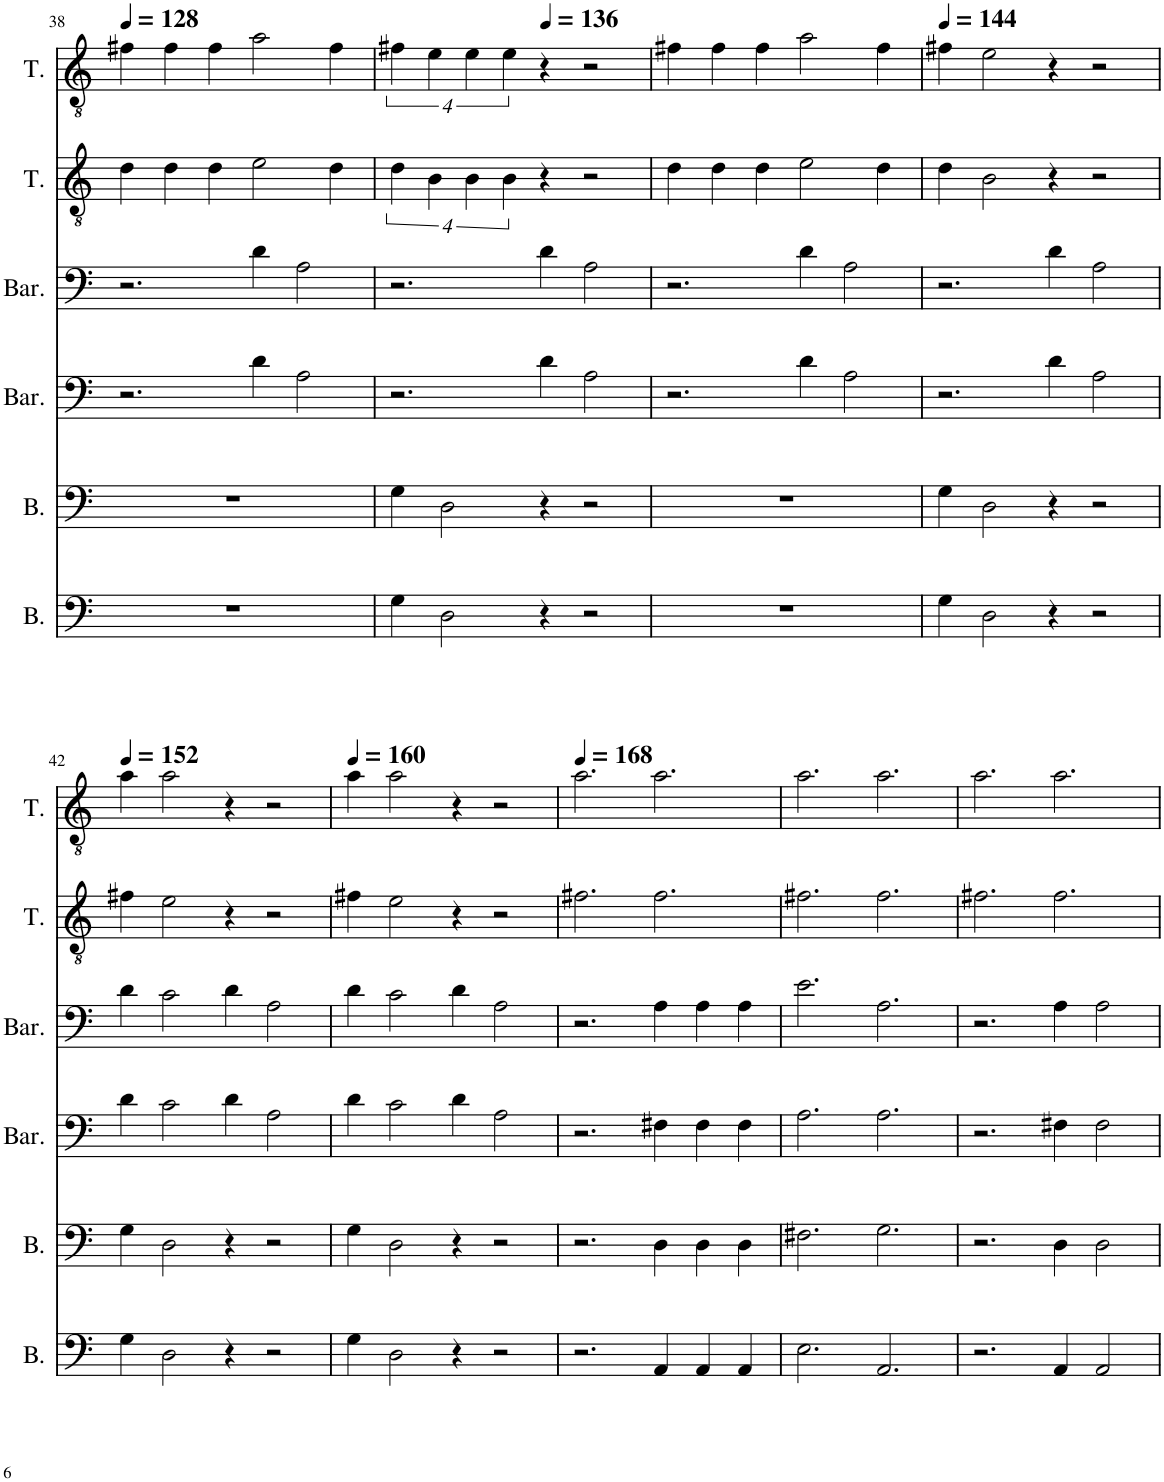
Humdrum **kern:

**kern	**kern	**kern	**kern	**kern	**kern
*part6	*part5	*part4	*part3	*part2	*part1
*staff6	*staff5	*staff4	*staff3	*staff2	*staff1
*I"IV. bas	*I"III. bas	*I"II. bas	*I"I. bas	*I"II. tenor	*I"I. tenor
*I'B.	*I'B.	*	*	*I'T.	*I'T.
!!LO:PB:g=z
*clefF4	*clefF4	*clefF4	*clefF4	*clefGv2	*clefGv2
*k[]	*k[]	*k[]	*k[]	*k[]	*k[]
*M6/4	*M6/4	*M6/4	*M6/4	*M6/4	*M6/4
*MM128	*MM128	*MM128	*MM128	*MM128	*MM128
=38	=38	=38	=38	=38	=38
1.r	1.r	2.r	2.r	4d\	4f#X\
.	.	.	.	4d\	4f#\
.	.	.	.	4d\	4f#\
.	.	4d\	4d\	2e\	2a\
.	.	2A\	2A\	.	.
.	.	.	.	4d\	4f#\
=39	=39	=39	=39	=39	=39
4G\	4G\	2.r	2.r	16%3d\	16%3f#X\
.	.	.	.	16%3B\	16%3e\
2D\	2D\	.	.	.	.
.	.	.	.	16%3B\	16%3e\
.	.	.	.	16%3B\	16%3e\
*	*	*	*	*	*MM136
4r	4r	4d\	4d\	4r	4r
2r	2r	2A\	2A\	2r	2r
=40	=40	=40	=40	=40	=40
1.r	1.r	2.r	2.r	4d\	4f#X\
.	.	.	.	4d\	4f#\
.	.	.	.	4d\	4f#\
.	.	4d\	4d\	2e\	2a\
.	.	2A\	2A\	.	.
.	.	.	.	4d\	4f#\
=41	=41	=41	=41	=41	=41
*	*	*	*	*	*MM144
4G\	4G\	2.r	2.r	4d\	4f#X\
2D\	2D\	.	.	2B\	2e\
4r	4r	4d\	4d\	4r	4r
2r	2r	2A\	2A\	2r	2r
!!LO:LB:g=z
=42	=42	=42	=42	=42	=42
*	*	*	*	*	*MM152
4G\	4G\	4d\	4d\	4f#X\	4a\
2D\	2D\	2c\	2c\	2e\	2a\
4r	4r	4d\	4d\	4r	4r
2r	2r	2A\	2A\	2r	2r
=43	=43	=43	=43	=43	=43
*	*	*	*	*	*MM160
4G\	4G\	4d\	4d\	4f#X\	4a\
2D\	2D\	2c\	2c\	2e\	2a\
4r	4r	4d\	4d\	4r	4r
2r	2r	2A\	2A\	2r	2r
=44	=44	=44	=44	=44	=44
*	*	*	*	*	*MM168
2.r	2.r	2.r	2.r	2.f#X\	2.a\
4AA/	4D\	4F#X\	4A\	2.f#\	2.a\
4AA/	4D\	4F#\	4A\	.	.
4AA/	4D\	4F#\	4A\	.	.
=45	=45	=45	=45	=45	=45
2.E\	2.F#X\	2.A\	2.e\	2.f#X\	2.a\
2.AA/	2.G\	2.A\	2.A\	2.f#\	2.a\
=46	=46	=46	=46	=46	=46
2.r	2.r	2.r	2.r	2.f#X\	2.a\
4AA/	4D\	4F#X\	4A\	2.f#\	2.a\
2AA/	2D\	2F#\	2A\	.	.
=	=	=	=	=	=
*-	*-	*-	*-	*-	*-
